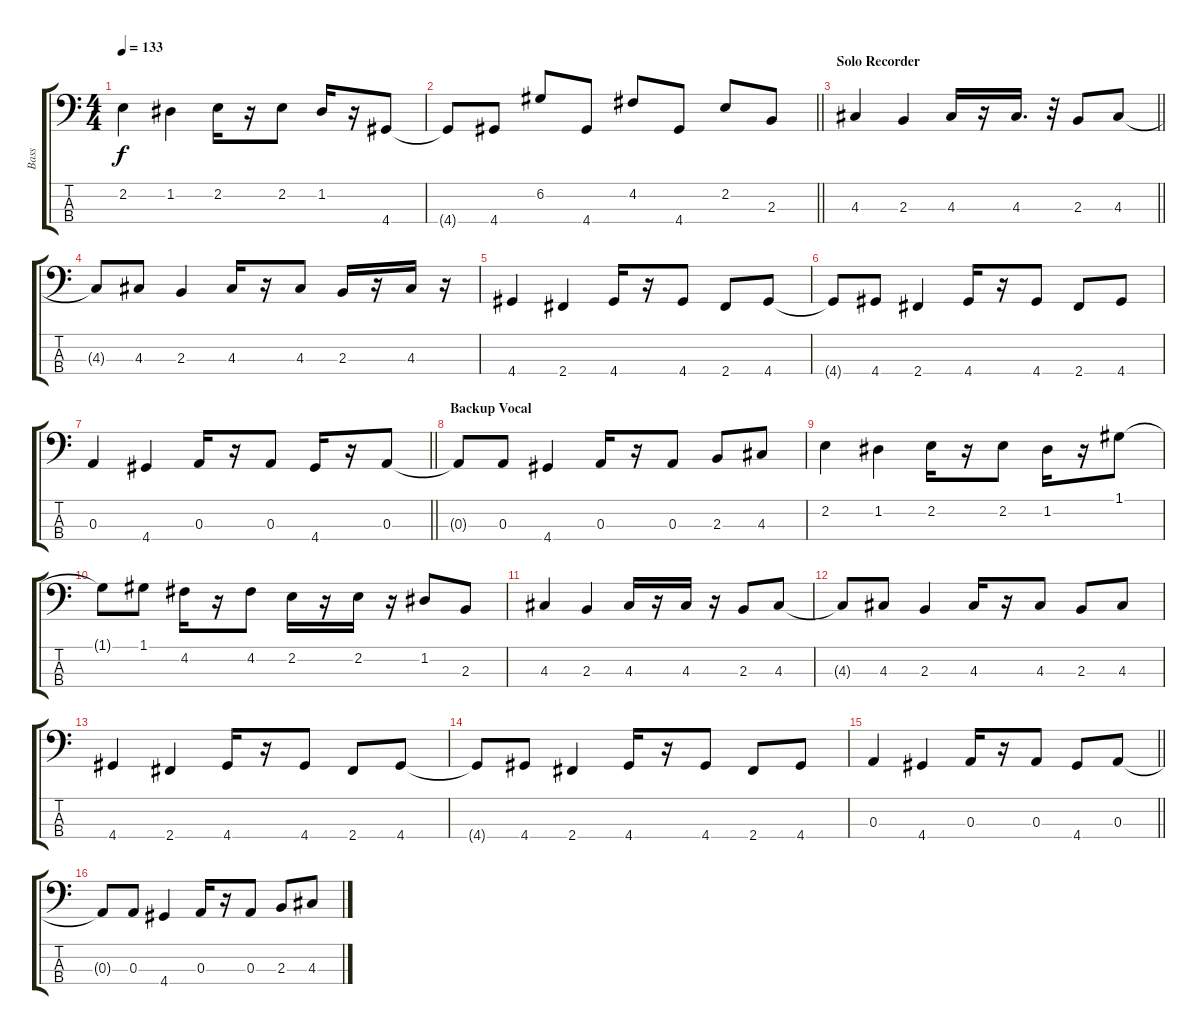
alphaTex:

\track ("Bass" "Bass") {instrument electricbassfinger}
\staff {score tabs}
\tuning (G2 D2 A1 E1) {hide}
\ts (4 4)
\tempo 133
\clef f4
\ks c
2.2.4{dy f} 1.2.4 2.2.16 r.16 2.2.8 1.2.16 r.16 4.4.8 |
\barLineRight lightlight
4.4{t}.8 4.4.8 6.2.8 4.4.8 4.2.8 4.4.8 2.2.8 2.3.8 |
\section ("" "Solo Recorder")
\barLineRight lightlight
4.3.4 2.3.4 4.3.16 r.16 4.3.16{d} r.32 2.3.8 4.3.8 |
4.3{t}.8 4.3.8 2.3.4 4.3.16 r.16 4.3.8 2.3.16 r.16 4.3.16 r.16 |
4.4.4 2.4.4 4.4.16 r.16 4.4.8 2.4.8 4.4.8 |
4.4{t}.8 4.4.8 2.4.4 4.4.16 r.16 4.4.8 2.4.8 4.4.8 |
\barLineRight lightlight
0.3.4 4.4.4 0.3.16 r.16 0.3.8 4.4.16 r.16 0.3.8 |
\section ("" "Backup Vocal")
0.3{t}.8 0.3.8 4.4.4 0.3.16 r.16 0.3.8 2.3.8 4.3.8 |
2.2.4 1.2.4 2.2.16 r.16 2.2.8 1.2.16 r.16 1.1.8 |
1.1{t}.8 1.1.8 4.2.16 r.16 4.2.8 2.2.16 r.16 2.2.16 r.16 1.2.8 2.3.8 |
4.3.4 2.3.4 4.3.16 r.16 4.3.16 r.16 2.3.8 4.3.8 |
4.3{t}.8 4.3.8 2.3.4 4.3.16 r.16 4.3.8 2.3.8 4.3.8 |
4.4.4 2.4.4 4.4.16 r.16 4.4.8 2.4.8 4.4.8 |
4.4{t}.8 4.4.8 2.4.4 4.4.16 r.16 4.4.8 2.4.8 4.4.8 |
\barLineRight lightlight
0.3.4 4.4.4 0.3.16 r.16 0.3.8 4.4.8 0.3.8 |
0.3{t}.8 0.3.8 4.4.4 0.3.16 r.16 0.3.8 2.3.8 4.3.8
